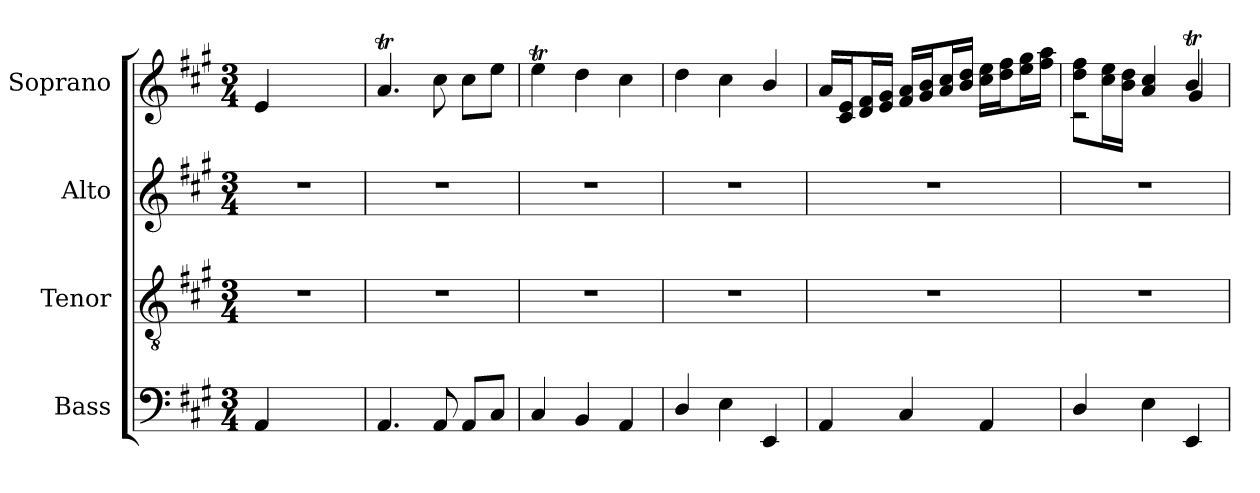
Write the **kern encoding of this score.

**kern	**kern	**kern	**kern
*part4	*part3	*part2	*part1
*staff4	*staff3	*staff2	*staff1
*I"Bass	*I"Tenor	*I"Alto	*I"Soprano
*I'B.	*I'T.	*I'A.	*I'S.
!!LO:PB:g=z
*clefF4	*clefGv2	*clefG2	*clefG2
*	*ITrd7c12	*	*
*k[f#c#g#]	*k[f#c#g#]	*k[f#c#g#]	*k[f#c#g#]
*A:	*A:	*A:	*A:
*M3/4	*M3/4	*M3/4	*M3/4
*MM100	*MM100	*MM100	*MM100
=	=	=	=
!	!LO:N:vis=1	!LO:N:vis=1	!
4AAi/	2.r	2.r	4ei/
2ryy	.	.	2ryy
=1	=1	=1	=1
!	!LO:N:vis=1	!LO:N:vis=1	!
4.AAi/	2.r	2.r	4.aTi/
8AAi/	.	.	8cc#i\
8AAi/L	.	.	8cc#i\L
8C#i/J	.	.	8eei\J
=2	=2	=2	=2
!	!LO:N:vis=1	!LO:N:vis=1	!
4C#i/	2.r	2.r	4eeTi\
4BBi/	.	.	4ddi\
4AAi/	.	.	4cc#i\
=3	=3	=3	=3
!	!LO:N:vis=1	!LO:N:vis=1	!
4Di/	2.r	2.r	4ddi\
4Ei\	.	.	4cc#i\
4EEi/	.	.	4bi/
=4	=4	=4	=4
!	!LO:N:vis=1	!LO:N:vis=1	!
4AAi/	2.r	2.r	16ai/LL
.	.	.	16c#i/ 16ei/J
.	.	.	16di/ 16f#i/L
.	.	.	16ei/ 16g#i/JJ
4C#i/	.	.	16f#i/ 16ai/LL
.	.	.	16g#i/ 16bi/J
.	.	.	16ai/ 16cc#i/L
.	.	.	16bi/ 16ddi/JJ
4AAi/	.	.	16cc#i\ 16eei\LL
.	.	.	16ddi\ 16ff#i\J
.	.	.	16eei\ 16gg#i\L
.	.	.	16ff#i\ 16aai\JJ
=5	=5	=5	=5
!	!LO:N:vis=1	!LO:N:vis=1	!
*	*	*	*^
4Di/	2.r	2.r	8ddi\ 8ff#i\L	2r
.	.	.	16cc#i\ 16eei\L	.
.	.	.	16bi\ 16ddi\JJ	.
4Ei\	.	.	4ai/ 4cc#i	.
4EEi/	.	.	4bTi/	4g#i/
*	*	*	*v	*v
=	=	=	=
*-	*-	*-	*-
